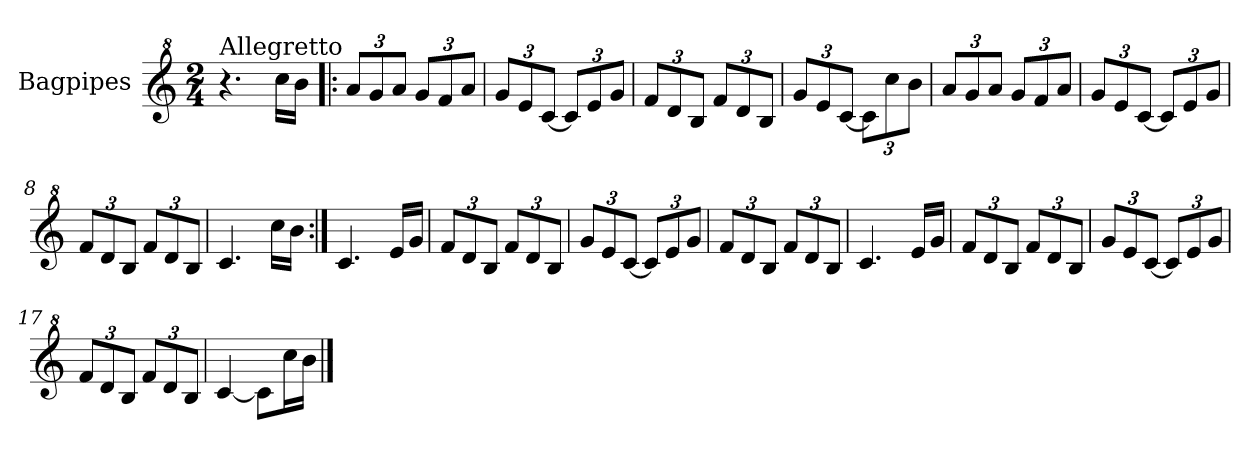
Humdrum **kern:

**kern
*part1
*staff1
*I"Bagpipes
*I'Bag
*clefG^2
*k[]
*C:
*M2/4
=1
!LO:TX:a:t=Allegretto
4.r
16ccc\LL
16bb\JJ
=2!|:
*Xbrackettup
12aa/L
12gg/
12aa/J
12gg/L
12ff/
12aa/J
=3
12gg/L
12ee/
[12cc/J
12cc/L]
12ee/
12gg/J
=4
12ff/L
12dd/
12b/J
12ff/L
12dd/
12b/J
=5
12gg/L
12ee/
[12cc/J
12cc\L]
12ccc\
12bb\J
=6
12aa/L
12gg/
12aa/J
12gg/L
12ff/
12aa/J
=7
12gg/L
12ee/
[12cc/J
12cc/L]
12ee/
12gg/J
!!LO:LB:g=z
=8
12ff/L
12dd/
12b/J
12ff/L
12dd/
12b/J
=9
4.cc/
16ccc\LL
16bb\JJ
=10:|!
4.cc/
16ee/LL
16gg/JJ
=11
12ff/L
12dd/
12b/J
12ff/L
12dd/
12b/J
=12
12gg/L
12ee/
[12cc/J
12cc/L]
12ee/
12gg/J
=13
12ff/L
12dd/
12b/J
12ff/L
12dd/
12b/J
=14
4.cc/
16ee/LL
16gg/JJ
=15
12ff/L
12dd/
12b/J
12ff/L
12dd/
12b/J
!!LO:LB:g=z
=16
12gg/L
12ee/
[12cc/J
12cc/L]
12ee/
12gg/J
=17
12ff/L
12dd/
12b/J
12ff/L
12dd/
12b/J
=18
[4cc/
8cc\L]
16ccc\L
16bb\JJ
==
*-
